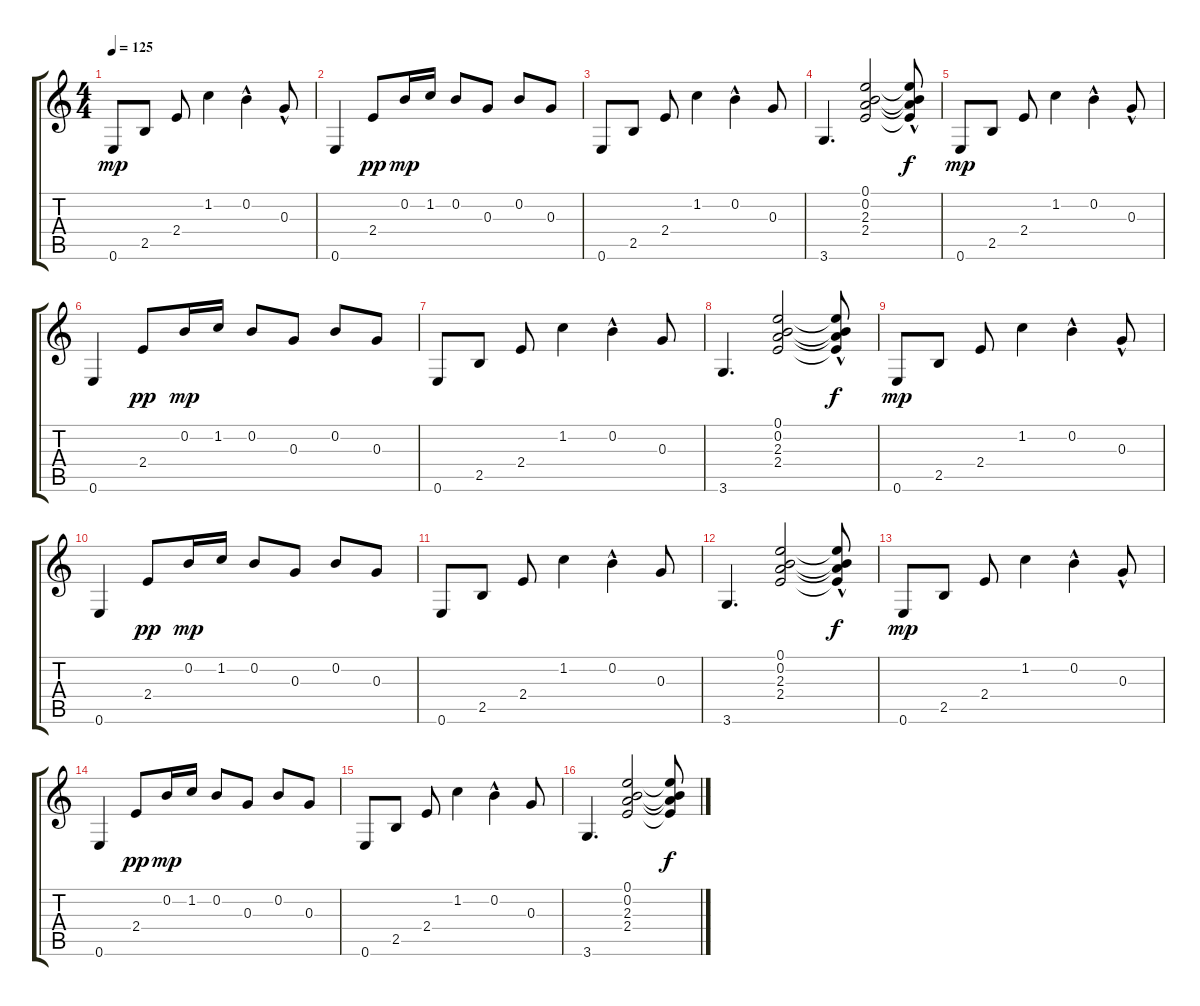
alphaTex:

\track "" {instrument electricguitarclean}
\staff {score tabs}
\tuning (E4 B3 G3 D3 A2 E2) {hide}
\ts (4 4)
\tempo 125
\clef g2
\ks c
0.6.8{dy mp instrument electricguitarclean} 2.5.8 2.4.8 1.2.4 0.2{hac}.4 0.3{hac}.8 |
0.6.4 2.4.8{dy pp} 0.2.16{dy mp} 1.2.16 0.2.8 0.3.8 0.2.8 0.3.8 |
0.6.8 2.5.8 2.4.8 1.2.4 0.2{hac}.4 0.3.8 |
3.6.4{d} (0.1 0.2 2.3 2.4).2 (0.1{t} 0.2{t} 2.3{t} 2.4{hac t}).8{dy f} |
0.6.8{dy mp} 2.5.8 2.4.8 1.2.4 0.2{hac}.4 0.3{hac}.8 |
0.6.4 2.4.8{dy pp} 0.2.16{dy mp} 1.2.16 0.2.8 0.3.8 0.2.8 0.3.8 |
0.6.8 2.5.8 2.4.8 1.2.4 0.2{hac}.4 0.3.8 |
3.6.4{d} (0.1 0.2 2.3 2.4).2 (0.1{t} 0.2{t} 2.3{t} 2.4{hac t}).8{dy f} |
0.6.8{dy mp} 2.5.8 2.4.8 1.2.4 0.2{hac}.4 0.3{hac}.8 |
0.6.4 2.4.8{dy pp} 0.2.16{dy mp} 1.2.16 0.2.8 0.3.8 0.2.8 0.3.8 |
0.6.8 2.5.8 2.4.8 1.2.4 0.2{hac}.4 0.3.8 |
3.6.4{d} (0.1 0.2 2.3 2.4).2 (0.1{t} 0.2{t} 2.3{t} 2.4{hac t}).8{dy f} |
0.6.8{dy mp} 2.5.8 2.4.8 1.2.4 0.2{hac}.4 0.3{hac}.8 |
0.6.4 2.4.8{dy pp} 0.2.16{dy mp} 1.2.16 0.2.8 0.3.8 0.2.8 0.3.8 |
0.6.8 2.5.8 2.4.8 1.2.4 0.2{hac}.4 0.3.8 |
3.6.4{d} (0.1 0.2 2.3 2.4).2 (0.1{t} 0.2{t} 2.3{t} 2.4{t}).8{dy f}
